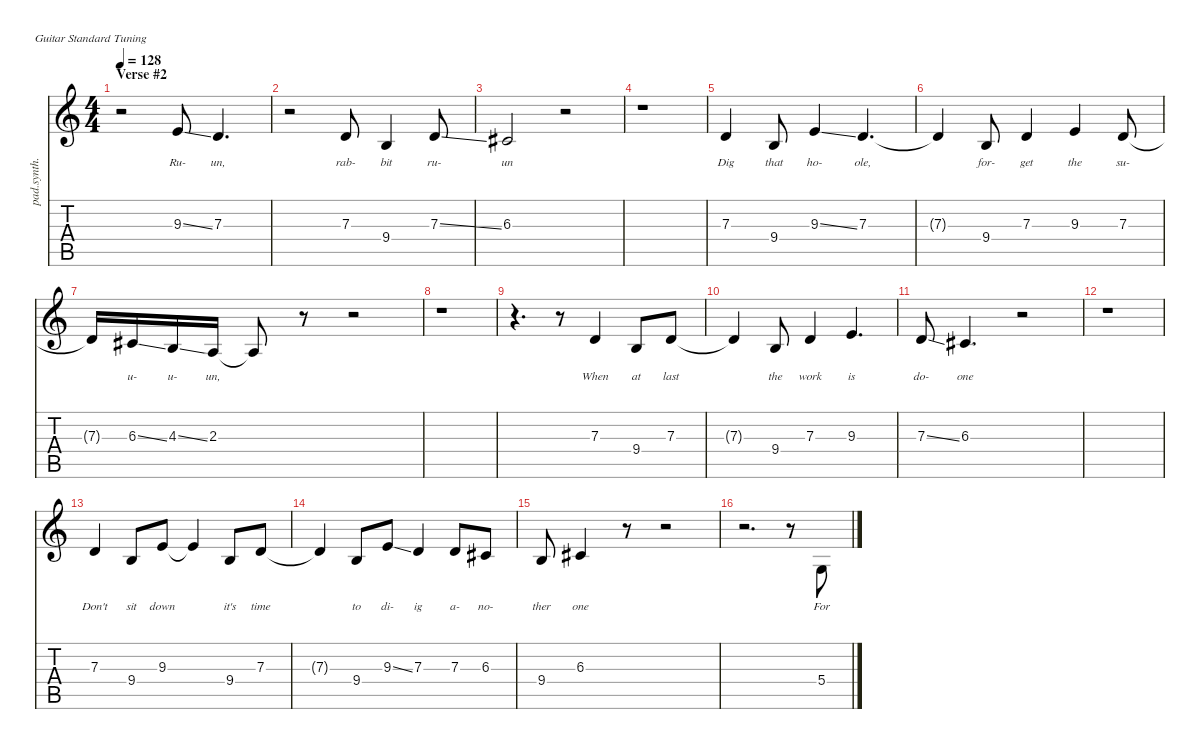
\defaultSystemsLayout 4
\hideDynamics
\bracketExtendMode nobrackets
\otherSystemsTrackNameOrientation horizontal
\track ("Vocals (Gilmour)" "pad.synth.") {instrument pad1newage}
\staff {score tabs}
\tuning (E4 B3 G3 D3 A2 E2)
\ts (4 4)
\section ("" "Verse #2")
\tempo 128
\clef g2
\ks c
r.2{dy f beam Down} 9.3{ss}.8{lyrics (0 "") lyrics (1 "Ru-") lyrics (2 "") lyrics (3 "") lyrics (4 "") beam Up} 7.3.4{d lyrics (0 "") lyrics (1 "un,") lyrics (2 "") lyrics (3 "") lyrics (4 "") beam Up} |
r.2{beam Down} 7.3.8{lyrics (0 "") lyrics (1 "rab-") lyrics (2 "") lyrics (3 "") lyrics (4 "") beam Up} 9.4.4{lyrics (0 "") lyrics (1 "bit") lyrics (2 "") lyrics (3 "") lyrics (4 "") beam Up} 7.3{ss}.8{lyrics (0 "") lyrics (1 "ru-") lyrics (2 "") lyrics (3 "") lyrics (4 "") beam Up} |
6.3{acc #}.2{lyrics (0 "") lyrics (1 "un") lyrics (2 "") lyrics (3 "") lyrics (4 "") beam Up} r.2{beam Up} |
r.1{beam Down} |
7.3.4{lyrics (0 "") lyrics (1 "Dig") lyrics (2 "") lyrics (3 "") lyrics (4 "") beam Up} 9.4.8{lyrics (0 "") lyrics (1 "that") lyrics (2 "") lyrics (3 "") lyrics (4 "") beam Up} 9.3{ss}.4{lyrics (0 "") lyrics (1 "ho-") lyrics (2 "") lyrics (3 "") lyrics (4 "") beam Up} 7.3.4{d lyrics (0 "") lyrics (1 "ole,") lyrics (2 "") lyrics (3 "") lyrics (4 "") beam Up} |
7.3{t}.4{beam Up} 9.4.8{lyrics (0 "") lyrics (1 "for-") lyrics (2 "") lyrics (3 "") lyrics (4 "") beam Up} 7.3.4{lyrics (0 "") lyrics (1 "get") lyrics (2 "") lyrics (3 "") lyrics (4 "") beam Up} 9.3.4{lyrics (0 "") lyrics (1 "the") lyrics (2 "") lyrics (3 "") lyrics (4 "") beam Up} 7.3.8{lyrics (0 "") lyrics (1 "su-") lyrics (2 "") lyrics (3 "") lyrics (4 "") beam Up} |
7.3{t}.16{beam Up} 6.3{ss acc #}.16{lyrics (0 "") lyrics (1 "u-") lyrics (2 "") lyrics (3 "") lyrics (4 "") beam Up} 4.3{ss}.16{lyrics (0 "") lyrics (1 "u-") lyrics (2 "") lyrics (3 "") lyrics (4 "") beam Up} 2.3.16{lyrics (0 "") lyrics (1 "un,") lyrics (2 "") lyrics (3 "") lyrics (4 "") beam Up} 2.3{t}.8{beam Up} r.8{beam Up} r.2{beam Up} |
r.1{beam Down} |
r.4{d beam Down} r.8{beam Down} 7.3.4{lyrics (0 "") lyrics (1 "When") lyrics (2 "") lyrics (3 "") lyrics (4 "") beam Up} 9.4.8{lyrics (0 "") lyrics (1 "at") lyrics (2 "") lyrics (3 "") lyrics (4 "") beam Up} 7.3.8{lyrics (0 "") lyrics (1 "last") lyrics (2 "") lyrics (3 "") lyrics (4 "") beam Up} |
7.3{t}.4{beam Up} 9.4.8{lyrics (0 "") lyrics (1 "the") lyrics (2 "") lyrics (3 "") lyrics (4 "") beam Up} 7.3.4{lyrics (0 "") lyrics (1 "work") lyrics (2 "") lyrics (3 "") lyrics (4 "") beam Up} 9.3.4{d lyrics (0 "") lyrics (1 "is") lyrics (2 "") lyrics (3 "") lyrics (4 "") beam Up} |
7.3{ss}.8{lyrics (0 "") lyrics (1 "do-") lyrics (2 "") lyrics (3 "") lyrics (4 "") beam Up} 6.3{acc #}.4{d lyrics (0 "") lyrics (1 "one") lyrics (2 "") lyrics (3 "") lyrics (4 "") beam Up} r.2{beam Up} |
r.1{beam Down} |
7.3.4{lyrics (0 "") lyrics (1 "Don't") lyrics (2 "") lyrics (3 "") lyrics (4 "") beam Up} 9.4.8{lyrics (0 "") lyrics (1 "sit") lyrics (2 "") lyrics (3 "") lyrics (4 "") beam Up} 9.3.8{lyrics (0 "") lyrics (1 "down") lyrics (2 "") lyrics (3 "") lyrics (4 "") beam Up} 9.3{t}.4{beam Up} 9.4.8{lyrics (0 "") lyrics (1 "it's") lyrics (2 "") lyrics (3 "") lyrics (4 "") beam Up} 7.3.8{lyrics (0 "") lyrics (1 "time") lyrics (2 "") lyrics (3 "") lyrics (4 "") beam Up} |
7.3{t}.4{beam Up} 9.4.8{lyrics (0 "") lyrics (1 "to") lyrics (2 "") lyrics (3 "") lyrics (4 "") beam Up} 9.3{ss}.8{lyrics (0 "") lyrics (1 "di-") lyrics (2 "") lyrics (3 "") lyrics (4 "") beam Up} 7.3.4{lyrics (0 "") lyrics (1 "ig") lyrics (2 "") lyrics (3 "") lyrics (4 "") beam Up} 7.3.8{lyrics (0 "") lyrics (1 "a-") lyrics (2 "") lyrics (3 "") lyrics (4 "") beam Up} 6.3{acc #}.8{lyrics (0 "") lyrics (1 "no-") lyrics (2 "") lyrics (3 "") lyrics (4 "") beam Up} |
9.4.8{lyrics (0 "") lyrics (1 "ther") lyrics (2 "") lyrics (3 "") lyrics (4 "") beam Up} 6.3{acc #}.4{lyrics (0 "") lyrics (1 "one") lyrics (2 "") lyrics (3 "") lyrics (4 "") beam Up} r.8{beam Up} r.2{beam Up} |
r.2{d beam Down} r.8{beam Down} 5.4.8{lyrics (0 "") lyrics (1 "For") lyrics (2 "") lyrics (3 "") lyrics (4 "") beam Up}
